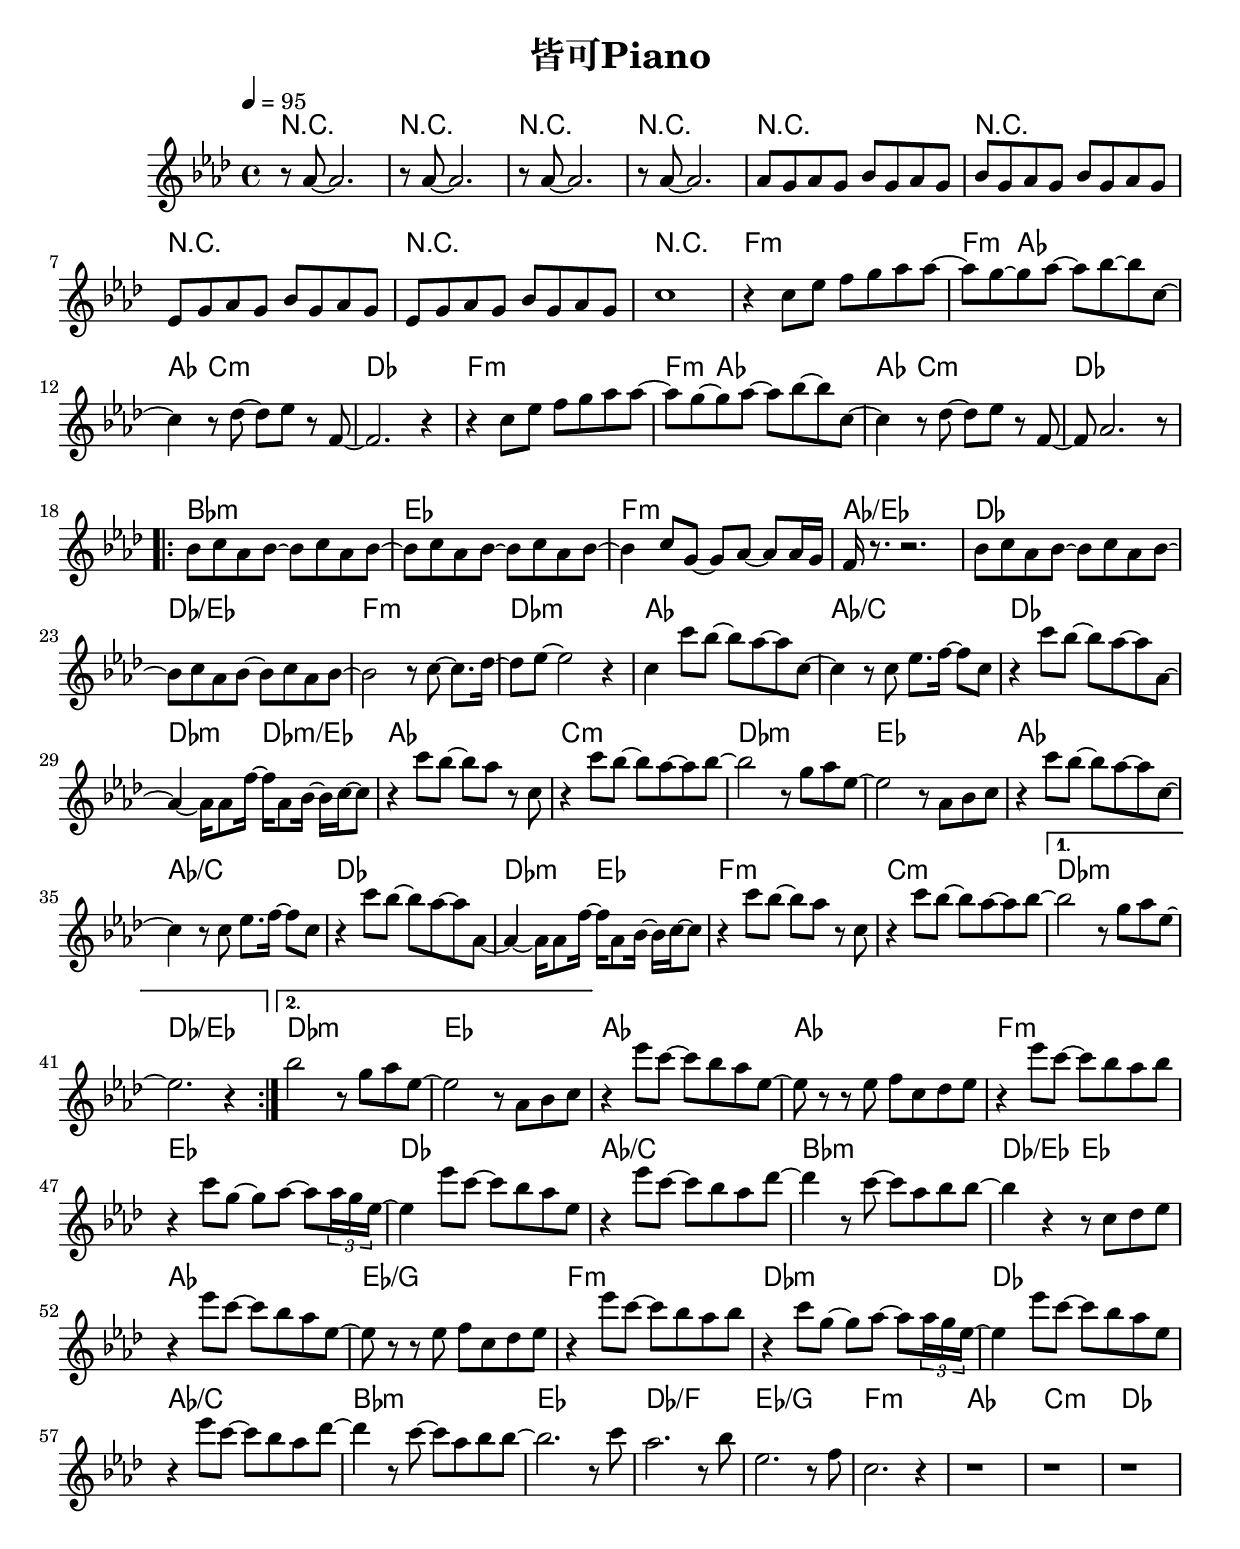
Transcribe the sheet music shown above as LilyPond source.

\header {
  title = "皆可Piano"
  composer = ""
}

\score { <<

\chords {

  r1| r | r | r |
  r | r | r | r | r |

  f1:m~ | f4:m aes2.~ |  aes4 c2.:m | des1 |
  f1:m~ | f4:m aes2.~ |  aes4 c2.:m | des1 |

  \repeat volta 2 {
  bes1:m | ees | f:m | aes/ees |
  des | des/ees | f:m | des:m |

  aes | aes/c | des | des2:m des:m/ees |
  aes1 | c:m | des:m | ees |
  aes | aes/c | des | des2:m ees |
  f1:m | c:m |  
  }

  \alternative {
  {des1:m | des/ees |}
  {des1:m | ees |}
  }  
  
  aes1~ | aes | f:m | ees |
  des | aes/c | bes:m | des2/ees ees |
  aes1 | ees/g | f:m | des:m |
  des | aes/c | bes:m | ees |

  des/f | ees/g | f:m | aes | c:m | des |


  }
  
  \relative aes' { \key aes\major \tempo 4 = 95 \time 4/4

  r8 aes~ aes2.| r8 aes~ aes2. | r8 aes~ aes2. | r8 aes~ aes2. |
  aes8 g aes g bes g aes g | bes8 g aes g bes g aes g | 
  ees8 g aes g bes g aes g | ees8 g aes g bes g aes g | c1 |

  r4 c8 ees f g aes aes~ | aes g~ g aes~ aes bes~ bes c,~ |
  c4 r8 des~ des ees r f,~ | f2. r4 |
  r4 c'8 ees f g aes aes~ | aes g~ g aes~ aes bes~ bes c,~ |
  c4 r8 des~ des ees r f,~ | f aes2. r8 |

  \repeat volta 2 {
  bes c aes bes~ bes c aes bes~ | bes c aes bes~ bes c aes bes~ |
  bes4 c8 g~ g aes~ aes aes16 g | f r8. r2. |
  bes8 c aes bes~ bes c aes bes~ | bes c aes bes~ bes c aes bes~ | 
  bes2 r8 c8~ c8. des16~ | des8 ees~ ees2 r4 |

  c4 c'8 bes~ bes aes~ aes c,~ | c4 r8 c ees8. f16~ f8 c |
  r4 c'8 bes~ bes aes~ aes aes,~ | aes4~ aes16 aes8 f'16~ f aes,8 bes16~ bes c~ c8 |
  r4 c'8 bes~ bes aes r c, | r4 c'8 bes~ bes aes~ aes bes~ |
  bes2 r8 g aes ees~ | ees2 r8 aes, bes c |

  r4 c'8 bes~ bes aes~ aes c,~ | c4 r8 c ees8. f16~ f8 c |
  r4 c'8 bes~ bes aes~ aes aes,~ | aes4~ aes16 aes8 f'16~ f aes,8 bes16~ bes c~ c8 |
  r4 c'8 bes~ bes aes r c, | r4 c'8 bes~ bes aes~ aes bes~ |
  
  }

  \alternative {
    {bes2 r8 g aes ees~ | ees2. r4 | }
    {bes'2 r8 g aes ees~ | ees2 r8 aes, bes c | }
  }

  r4 ees'8 c~ c bes aes ees~ | ees r r ees f c des ees |
  r4 ees'8 c~ c bes aes bes | r4 c8 g~ g aes~ aes \tuplet 3/2 8 {aes16 g ees~} |
  ees4 ees'8 c~ c bes aes ees | r4 ees'8 c~ c bes aes des~ |
  des4 r8 c~ c aes bes bes~ | bes4 r r8 c, des ees |
  
  r4 ees'8 c~ c bes aes ees~ | ees r r ees f c des ees |
  r4 ees'8 c~ c bes aes bes | r4 c8 g~ g aes~ aes \tuplet 3/2 8 {aes16 g ees~} |
  ees4 ees'8 c~ c bes aes ees | r4 ees'8 c~ c bes aes des~ |
  des4 r8 c~ c aes bes bes~ | bes2. r8 c | aes2. r8 bes |
  ees,2. r8 f | c2. r4 |
  
  r1 | r | r |

   
    
  }





>>
  \layout {}
  \midi {}
}